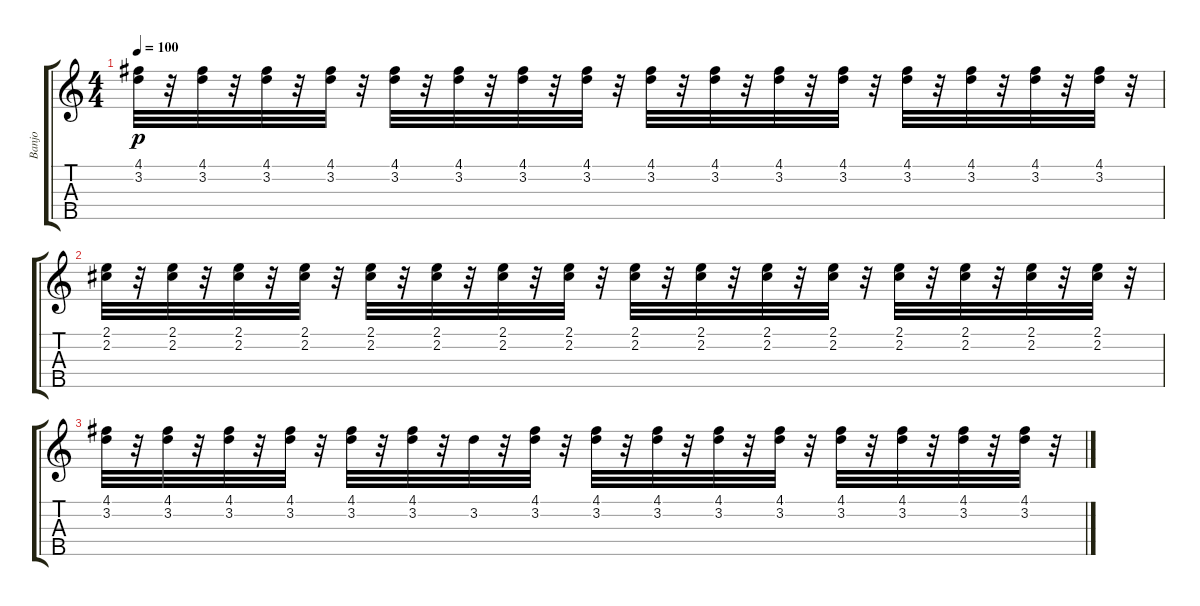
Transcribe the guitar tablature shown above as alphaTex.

\track ("Banjo" "Banjo") {instrument banjo}
\staff {score tabs}
\tuning (D4 B3 G3 D3 G4) {hide}
\displaytranspose 12
\ts (4 4)
\tempo 100
\clef g2
\ks c
(4.1 3.2).32{dy p} r.32 (4.1 3.2).32 r.32 (4.1 3.2).32 r.32 (4.1 3.2).32 r.32 (4.1 3.2).32 r.32 (4.1 3.2).32 r.32 (4.1 3.2).32 r.32 (4.1 3.2).32 r.32 (4.1 3.2).32 r.32 (4.1 3.2).32 r.32 (4.1 3.2).32 r.32 (4.1 3.2).32 r.32 (4.1 3.2).32 r.32 (4.1 3.2).32 r.32 (4.1 3.2).32 r.32 (4.1 3.2).32 r.32 |
(2.1 2.2).32 r.32 (2.1 2.2).32 r.32 (2.1 2.2).32 r.32 (2.1 2.2).32 r.32 (2.1 2.2).32 r.32 (2.1 2.2).32 r.32 (2.1 2.2).32 r.32 (2.1 2.2).32 r.32 (2.1 2.2).32 r.32 (2.1 2.2).32 r.32 (2.1 2.2).32 r.32 (2.1 2.2).32 r.32 (2.1 2.2).32 r.32 (2.1 2.2).32 r.32 (2.1 2.2).32 r.32 (2.1 2.2).32 r.32 |
(4.1 3.2).32 r.32 (4.1 3.2).32 r.32 (4.1 3.2).32 r.32 (4.1 3.2).32 r.32 (4.1 3.2).32 r.32 (4.1 3.2).32 r.32 3.2.32 r.32 (4.1 3.2).32 r.32 (4.1 3.2).32 r.32 (4.1 3.2).32 r.32 (4.1 3.2).32 r.32 (4.1 3.2).32 r.32 (4.1 3.2).32 r.32 (4.1 3.2).32 r.32 (4.1 3.2).32 r.32 (4.1 3.2).32 r.32
